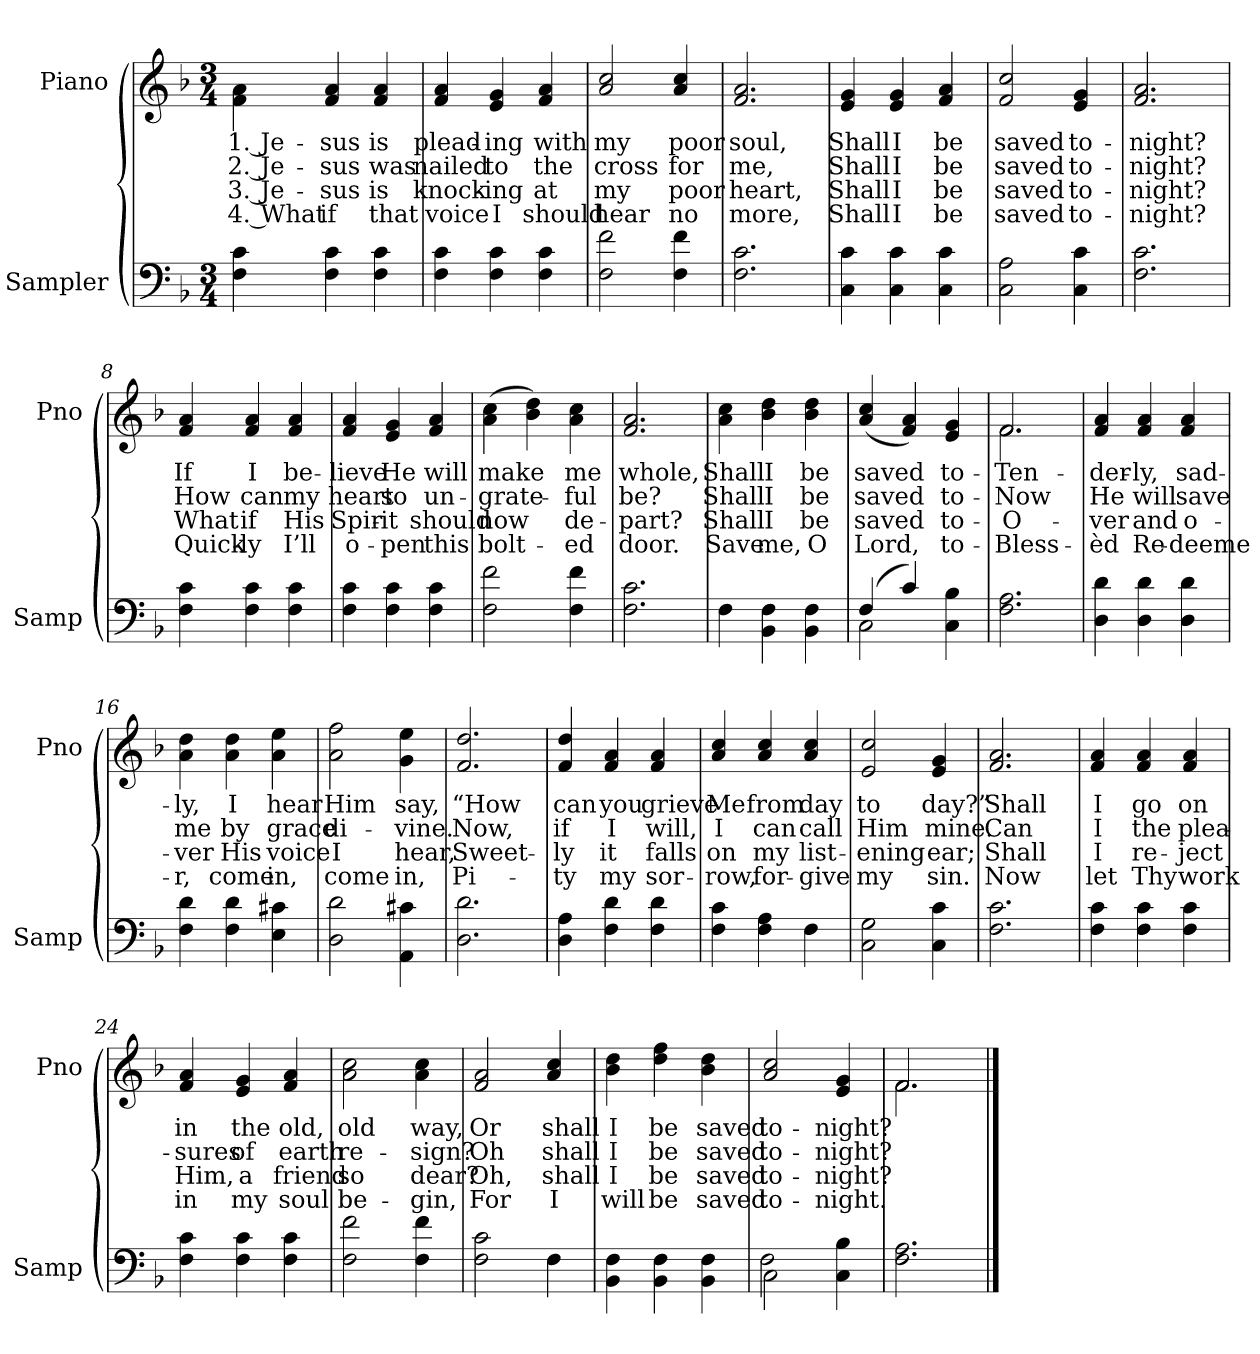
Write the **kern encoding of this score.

**kern	**kern	**text	**text	**text	**text
*part2	*part1	*part1	*part1	*part1	*part1
*staff2	*staff1	*staff1	*staff1	*staff1	*staff1
*I"Sampler	*I"Piano	*	*	*	*
*I'Samp	*I'Pno	*	*	*	*
*clefF4	*clefG2	*	*	*	*
*k[b-]	*k[b-]	*	*	*	*
*F:	*F:	*	*	*	*
*M3/4	*M3/4	*	*	*	*
=1	=1	=1	=1	=1	=1
4F\ 4c\	4f\ 4a\	1. Je-	2. Je-	3. Je-	4. What
4F\ 4c\	4f/ 4a/	-sus	-sus	-sus	if
4F\ 4c\	4f/ 4a/	is	was	is	that
=2	=2	=2	=2	=2	=2
4F\ 4c\	4f/ 4a/	plead-	nailed	knock-	voice
4F\ 4c\	4e/ 4g/	-ing	to	-ing	I
4F\ 4c\	4f/ 4a/	with	the	at	should
=3	=3	=3	=3	=3	=3
2F\ 2f\	2a/ 2cc/	my	cross	my	hear
4F\ 4f\	4a/ 4cc/	poor	for	poor	no
=4	=4	=4	=4	=4	=4
2.F\ 2.c\	2.f/ 2.a/	soul,	me,	heart,	more,
=5	=5	=5	=5	=5	=5
4C\ 4c\	4e/ 4g/	Shall	Shall	Shall	Shall
4C\ 4c\	4e/ 4g/	I	I	I	I
4C\ 4c\	4f/ 4a/	be	be	be	be
=6	=6	=6	=6	=6	=6
2C\ 2A\	2f/ 2cc/	saved	saved	saved	saved
4C\ 4c\	4e/ 4g/	to-	to-	to-	to-
=7	=7	=7	=7	=7	=7
2.F\ 2.c\	2.f/ 2.a/	-night?	-night?	-night?	-night?
=8	=8	=8	=8	=8	=8
4F\ 4c\	4f/ 4a/	If	How	What	Quick-
4F\ 4c\	4f/ 4a/	I	can	if	-ly
4F\ 4c\	4f/ 4a/	be-	my	His	I’ll
=9	=9	=9	=9	=9	=9
4F\ 4c\	4f/ 4a/	-lieve	heart	Spir-	o-
4F\ 4c\	4e/ 4g/	He	so	-it	-pen
4F\ 4c\	4f/ 4a/	will	un-	should	this
=10	=10	=10	=10	=10	=10
2F\ 2f\	(4a\ 4cc\	make	-grate-	now	bolt-
.	4b-\ 4dd\)	.	.	.	.
4F\ 4f\	4a\ 4cc\	me	-ful	de-	-ed
=11	=11	=11	=11	=11	=11
2.F\ 2.c\	2.f/ 2.a/	whole,	be?	-part?	door.
=12	=12	=12	=12	=12	=12
4F\	4a\ 4cc\	Shall	Shall	Shall	Save
4BB-\ 4F\	4b-\ 4dd\	I	I	I	me,
4BB-\ 4F\	4b-\ 4dd\	be	be	be	O
=13	=13	=13	=13	=13	=13
*^	*	*	*	*	*
(4F/	2C	(4a/ 4cc/	saved	saved	saved	Lord,
4c/)	.	4f/ 4a/)	.	.	.	.
4C\ 4B-\	4ryy	4e/ 4g/	to-	to-	to-	to-
*v	*v	*	*	*	*	*
=14	=14	=14	=14	=14	=14
*	*^	*	*	*	*
2.F\ 2.A\	2.f/	2.f	Ten-	Now	O-	Bless-
*	*v	*v	*	*	*	*
=15	=15	=15	=15	=15	=15
4D\ 4d\	4f/ 4a/	-der-	He	-ver	-èd
4D\ 4d\	4f/ 4a/	-ly,	will	and	Re-
4D\ 4d\	4f/ 4a/	sad-	save	o-	-deeme-
=16	=16	=16	=16	=16	=16
4F\ 4d\	4a\ 4dd\	-ly,	me	-ver	-r,
4F\ 4d\	4a\ 4dd\	I	by	His	come
4E\ 4c#X\	4a\ 4ee\	hear	grace	voice	in,
=17	=17	=17	=17	=17	=17
2D\ 2d\	2a\ 2ff\	Him	di-	I	come
4AA\ 4c#X\	4g\ 4ee\	say,	-vine.	hear,	in,
=18	=18	=18	=18	=18	=18
2.D\ 2.d\	2.f/ 2.dd/	“How	Now,	Sweet-	Pi-
=19	=19	=19	=19	=19	=19
4D\ 4A\	4f/ 4dd/	can	if	-ly	-ty
4F\ 4d\	4f/ 4a/	you	I	it	my
4F\ 4d\	4f/ 4a/	grieve	will,	falls	sor-
=20	=20	=20	=20	=20	=20
4F\ 4c\	4a/ 4cc/	Me	I	on	-row,
4F\ 4A\	4a/ 4cc/	from	can	my	for-
4F\	4a/ 4cc/	day	call	list-	-give
=21	=21	=21	=21	=21	=21
2C\ 2G\	2e/ 2cc/	to	Him	-ening	my
4C\ 4c\	4e/ 4g/	day?”	mine.	ear;	sin.
=22	=22	=22	=22	=22	=22
2.F\ 2.c\	2.f/ 2.a/	Shall	Can	Shall	Now
=23	=23	=23	=23	=23	=23
4F\ 4c\	4f/ 4a/	I	I	I	let
4F\ 4c\	4f/ 4a/	go	the	re-	Thy
4F\ 4c\	4f/ 4a/	on	plea-	-ject	work
=24	=24	=24	=24	=24	=24
4F\ 4c\	4f/ 4a/	in	-sures	Him,	in
4F\ 4c\	4e/ 4g/	the	of	a	my
4F\ 4c\	4f/ 4a/	old,	earth	friend	soul
=25	=25	=25	=25	=25	=25
2F\ 2f\	2a\ 2cc\	old	re-	so	be-
4F\ 4f\	4a\ 4cc\	way,	-sign?	dear?	-gin,
=26	=26	=26	=26	=26	=26
2F\ 2c\	2f/ 2a/	Or	Oh	Oh,	For
4F\	4a/ 4cc/	shall	shall	shall	I
=27	=27	=27	=27	=27	=27
4BB-\ 4F\	4b-\ 4dd\	I	I	I	will
4BB-\ 4F\	4dd\ 4ff\	be	be	be	be
4BB-\ 4F\	4b-\ 4dd\	saved	saved	saved	saved
=28	=28	=28	=28	=28	=28
*^	*	*	*	*	*
2C\	2F	2a/ 2cc/	to-	to-	to-	to-
4C\ 4B-\	4ryy	4e/ 4g/	-night?	-night?	-night?	-night.
*v	*v	*	*	*	*	*
=29	=29	=29	=29	=29	=29
*	*^	*	*	*	*
2.F\ 2.A\	2.f/	2.f	.	.	.	.
*	*v	*v	*	*	*	*
==	==	==	==	==	==
*-	*-	*-	*-	*-	*-
